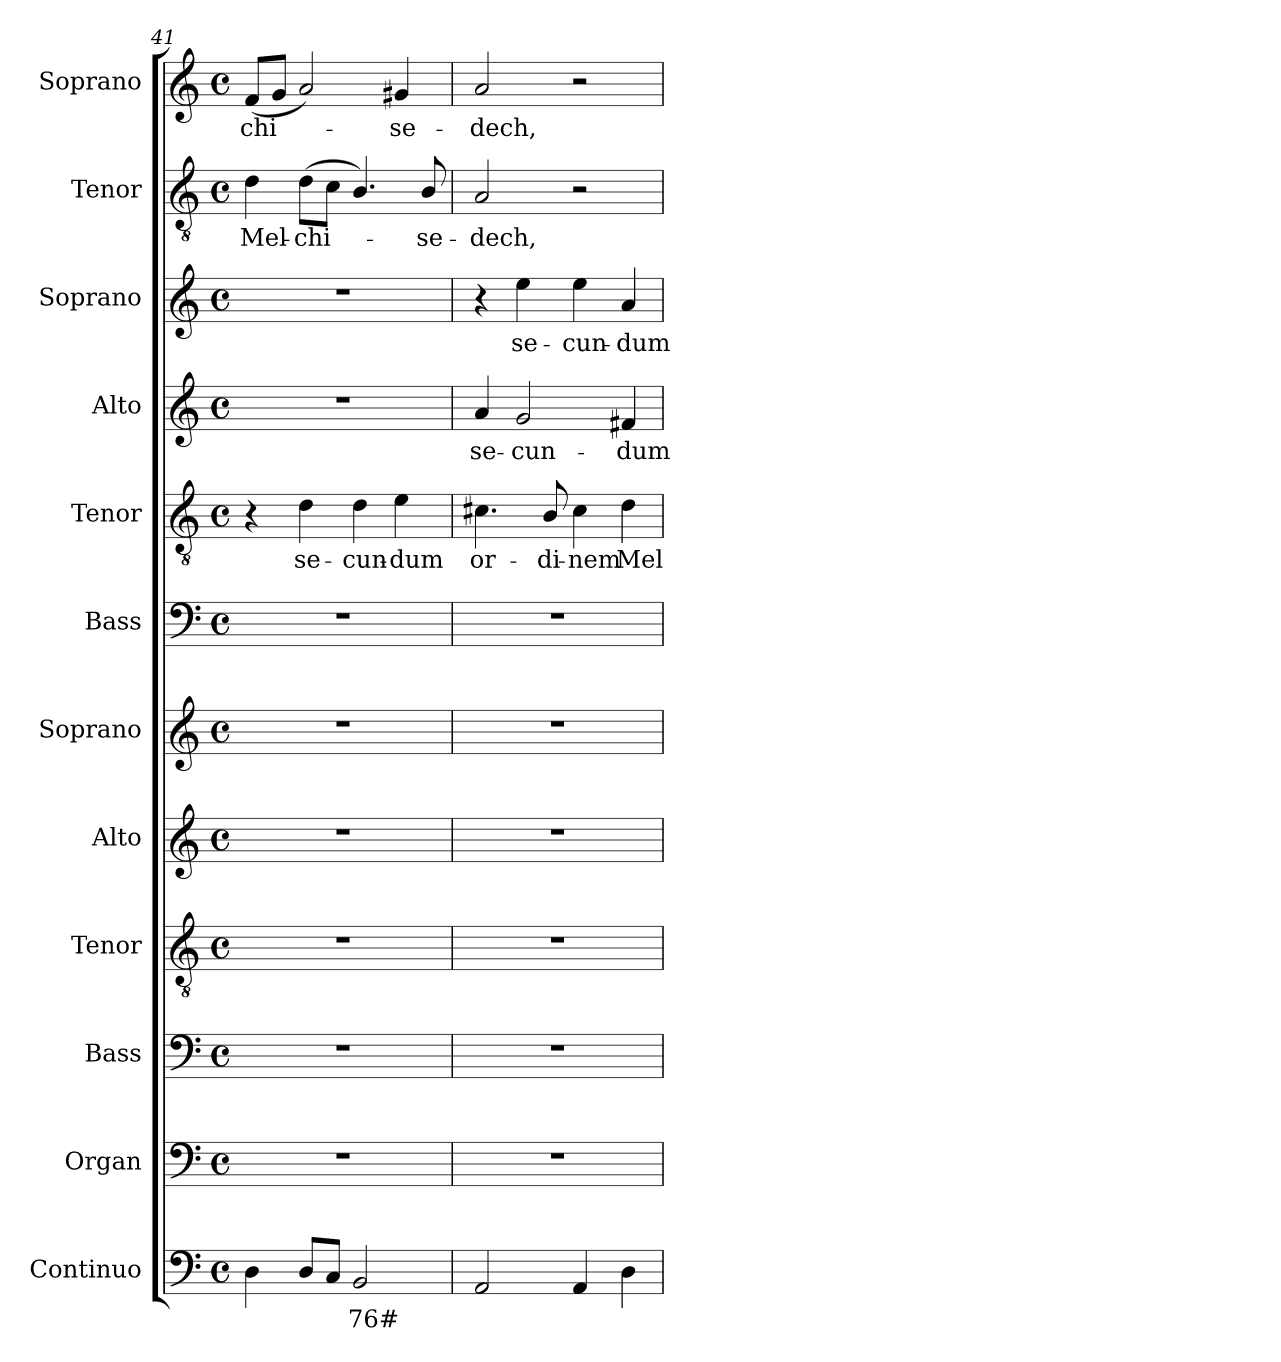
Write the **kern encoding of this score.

**kern	**text	**kern	**kern	**kern	**kern	**kern	**kern	**kern	**text	**kern	**text	**kern	**text	**kern	**text	**kern	**text
*part12	*part12	*part11	*part10	*part9	*part8	*part7	*part6	*part5	*part5	*part4	*part4	*part3	*part3	*part2	*part2	*part1	*part1
*staff12	*staff12	*staff11	*staff10	*staff9	*staff8	*staff7	*staff6	*staff5	*staff5	*staff4	*staff4	*staff3	*staff3	*staff2	*staff2	*staff1	*staff1
*I"Continuo	*	*I"Organ	*I"Bass	*I"Tenor	*I"Alto	*I"Soprano	*I"Bass	*I"Tenor	*	*I"Alto	*	*I"Soprano	*	*I"Tenor	*	*I"Soprano	*
*I'Cont.	*	*I'Org.	*I'B.	*I'T.	*I'A.	*I'S.	*I'B.	*I'T.	*	*I'A.	*	*I'S.	*	*I'T.	*	*I'S.	*
*clefF4	*	*clefF4	*clefF4	*clefGv2	*clefG2	*clefG2	*clefF4	*clefGv2	*	*clefG2	*	*clefG2	*	*clefGv2	*	*clefG2	*
*	*	*	*	*ITrd7c12	*	*	*	*ITrd7c12	*	*	*	*	*	*ITrd7c12	*	*	*
*k[]	*	*k[]	*k[]	*k[]	*k[]	*k[]	*k[]	*k[]	*	*k[]	*	*k[]	*	*k[]	*	*k[]	*
*C:	*	*C:	*C:	*C:	*C:	*C:	*C:	*C:	*	*C:	*	*C:	*	*C:	*	*C:	*
*M4/4	*	*M4/4	*M4/4	*M4/4	*M4/4	*M4/4	*M4/4	*M4/4	*	*M4/4	*	*M4/4	*	*M4/4	*	*M4/4	*
*met(c)	*	*met(c)	*met(c)	*met(c)	*met(c)	*met(c)	*met(c)	*met(c)	*	*met(c)	*	*met(c)	*	*met(c)	*	*met(c)	*
=41	=41	=41	=41	=41	=41	=41	=41	=41	=41	=41	=41	=41	=41	=41	=41	=41	=41
!	!	!	!	!	!	!	!	!	!	!	!	!	!	!	!LO:LY:b:color=#000000	!	!
!	!	!	!	!	!	!	!	!	!	!	!	!	!	!	!	!	!LO:LY:b:color=#000000
4Di\	.	1r	1r	1r	1r	1r	1r	4r	.	1r	.	1r	.	4Di\	Mel-	(8fi/L	-chi-
.	.	.	.	.	.	.	.	.	.	.	.	.	.	.	.	8gi/J	.
!	!	!	!	!	!	!	!	!	!LO:LY:b:color=#000000	!	!	!	!	!	!	!	!
!	!	!	!	!	!	!	!	!	!	!	!	!	!	!	!LO:LY:b:color=#000000	!	!
8Di/L	.	.	.	.	.	.	.	4Di\	se-	.	.	.	.	(8Di\L	-chi-	2ai/)	.
8Ci/J	.	.	.	.	.	.	.	.	.	.	.	.	.	8Ci\J	.	.	.
!	!LO:LY:b:color=#000000	!	!	!	!	!	!	!	!	!	!	!	!	!	!	!	!
!	!	!	!	!	!	!	!	!	!LO:LY:b:color=#000000	!	!	!	!	!	!	!	!
2BBi/	76#	.	.	.	.	.	.	4Di\	-cun-	.	.	.	.	4.BBi/)	.	.	.
!	!	!	!	!	!	!	!	!	!LO:LY:b:color=#000000	!	!	!	!	!	!	!	!
!	!	!	!	!	!	!	!	!	!	!	!	!	!	!	!	!	!LO:LY:b:color=#000000
.	.	.	.	.	.	.	.	4Ei\	-dum	.	.	.	.	.	.	4g#Xi/	-se-
!	!	!	!	!	!	!	!	!	!	!	!	!	!	!	!LO:LY:b:color=#000000	!	!
.	.	.	.	.	.	.	.	.	.	.	.	.	.	8BBi/	-se-	.	.
=42	=42	=42	=42	=42	=42	=42	=42	=42	=42	=42	=42	=42	=42	=42	=42	=42	=42
!	!	!	!	!	!	!	!	!	!LO:LY:b:color=#000000	!	!	!	!	!	!	!	!
!	!	!	!	!	!	!	!	!	!	!	!LO:LY:b:color=#000000	!	!	!	!	!	!
!	!	!	!	!	!	!	!	!	!	!	!	!	!	!	!LO:LY:b:color=#000000	!	!
!	!	!	!	!	!	!	!	!	!	!	!	!	!	!	!	!	!LO:LY:b:color=#000000
2AAi/	.	1r	1r	1r	1r	1r	1r	4.C#Xi\	or-	4ai/	se-	4r	.	2AAi/	-dech,	2ai/	-dech,
!	!	!	!	!	!	!	!	!	!	!	!LO:LY:b:color=#000000	!	!	!	!	!	!
!	!	!	!	!	!	!	!	!	!	!	!	!	!LO:LY:b:color=#000000	!	!	!	!
.	.	.	.	.	.	.	.	.	.	2gi/	-cun-	4eei\	se-	.	.	.	.
!	!	!	!	!	!	!	!	!	!LO:LY:b:color=#000000	!	!	!	!	!	!	!	!
.	.	.	.	.	.	.	.	8BBi/	-di-	.	.	.	.	.	.	.	.
!	!	!	!	!	!	!	!	!	!LO:LY:b:color=#000000	!	!	!	!	!	!	!	!
!	!	!	!	!	!	!	!	!	!	!	!	!	!LO:LY:b:color=#000000	!	!	!	!
4AAi/	.	.	.	.	.	.	.	4C#i\	-nem	.	.	4eei\	-cun-	2r	.	2r	.
!	!	!	!	!	!	!	!	!	!LO:LY:b:color=#000000	!	!	!	!	!	!	!	!
!	!	!	!	!	!	!	!	!	!	!	!LO:LY:b:color=#000000	!	!	!	!	!	!
!	!	!	!	!	!	!	!	!	!	!	!	!	!LO:LY:b:color=#000000	!	!	!	!
4Di\	.	.	.	.	.	.	.	4Di\	Mel-	4f#Xi/	-dum	4ai/	-dum	.	.	.	.
=	=	=	=	=	=	=	=	=	=	=	=	=	=	=	=	=	=
*-	*-	*-	*-	*-	*-	*-	*-	*-	*-	*-	*-	*-	*-	*-	*-	*-	*-
